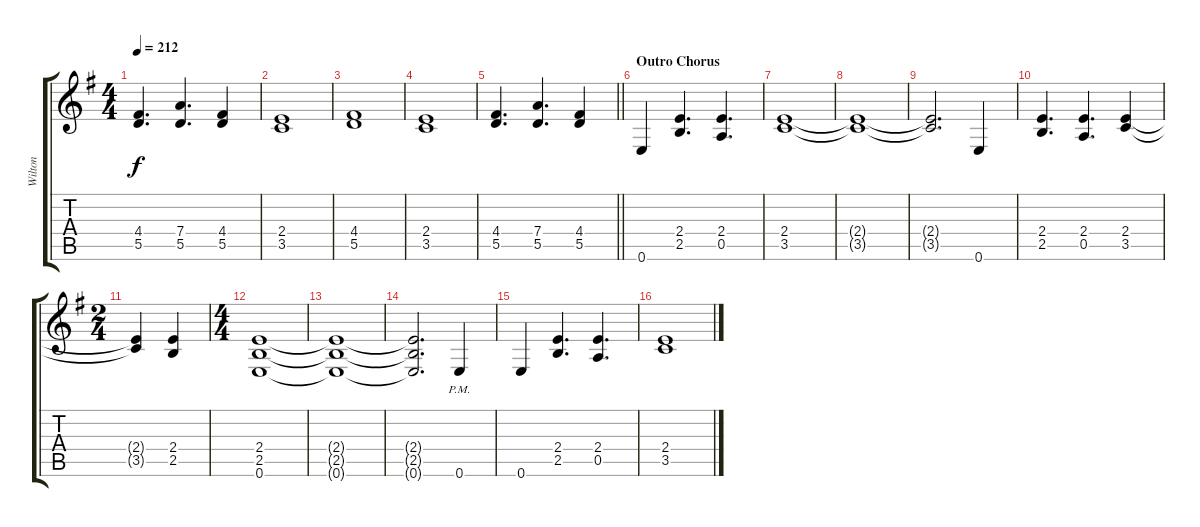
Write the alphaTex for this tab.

\track ("Wilton" "Wilton") {instrument distortionguitar}
\staff {score tabs}
\tuning (E4 B3 G3 D3 A2 E2) {hide}
\ts (4 4)
\tempo 212
\clef g2
\ks g
(4.4 5.5).4{d dy f} (7.4 5.5).4{d} (4.4 5.5).4 |
(2.4 3.5).1 |
(4.4 5.5).1 |
(2.4 3.5).1 |
\barLineRight lightlight
(4.4 5.5).4{d} (7.4 5.5).4{d} (4.4 5.5).4 |
\section ("" "Outro Chorus")
0.6.4 (2.4 2.5).4{d} (2.4 0.5).4{d} |
(2.4 3.5).1 |
(2.4{t} 3.5{t}).1 |
(2.4{t} 3.5{t}).2{d} 0.6.4 |
(2.4 2.5).4{d} (2.4 0.5).4{d} (2.4 3.5).4 |
\ts (2 4)
(2.4{t} 3.5{t}).4 (2.4 2.5).4 |
\ts (4 4)
(2.4 2.5 0.6).1 |
(2.4{t} 2.5{t} 0.6{t}).1 |
(2.4{t} 2.5{t} 0.6{t}).2{d} 0.6{pm}.4 |
0.6.4 (2.4 2.5).4{d} (2.4 0.5).4{d} |
(2.4 3.5).1
